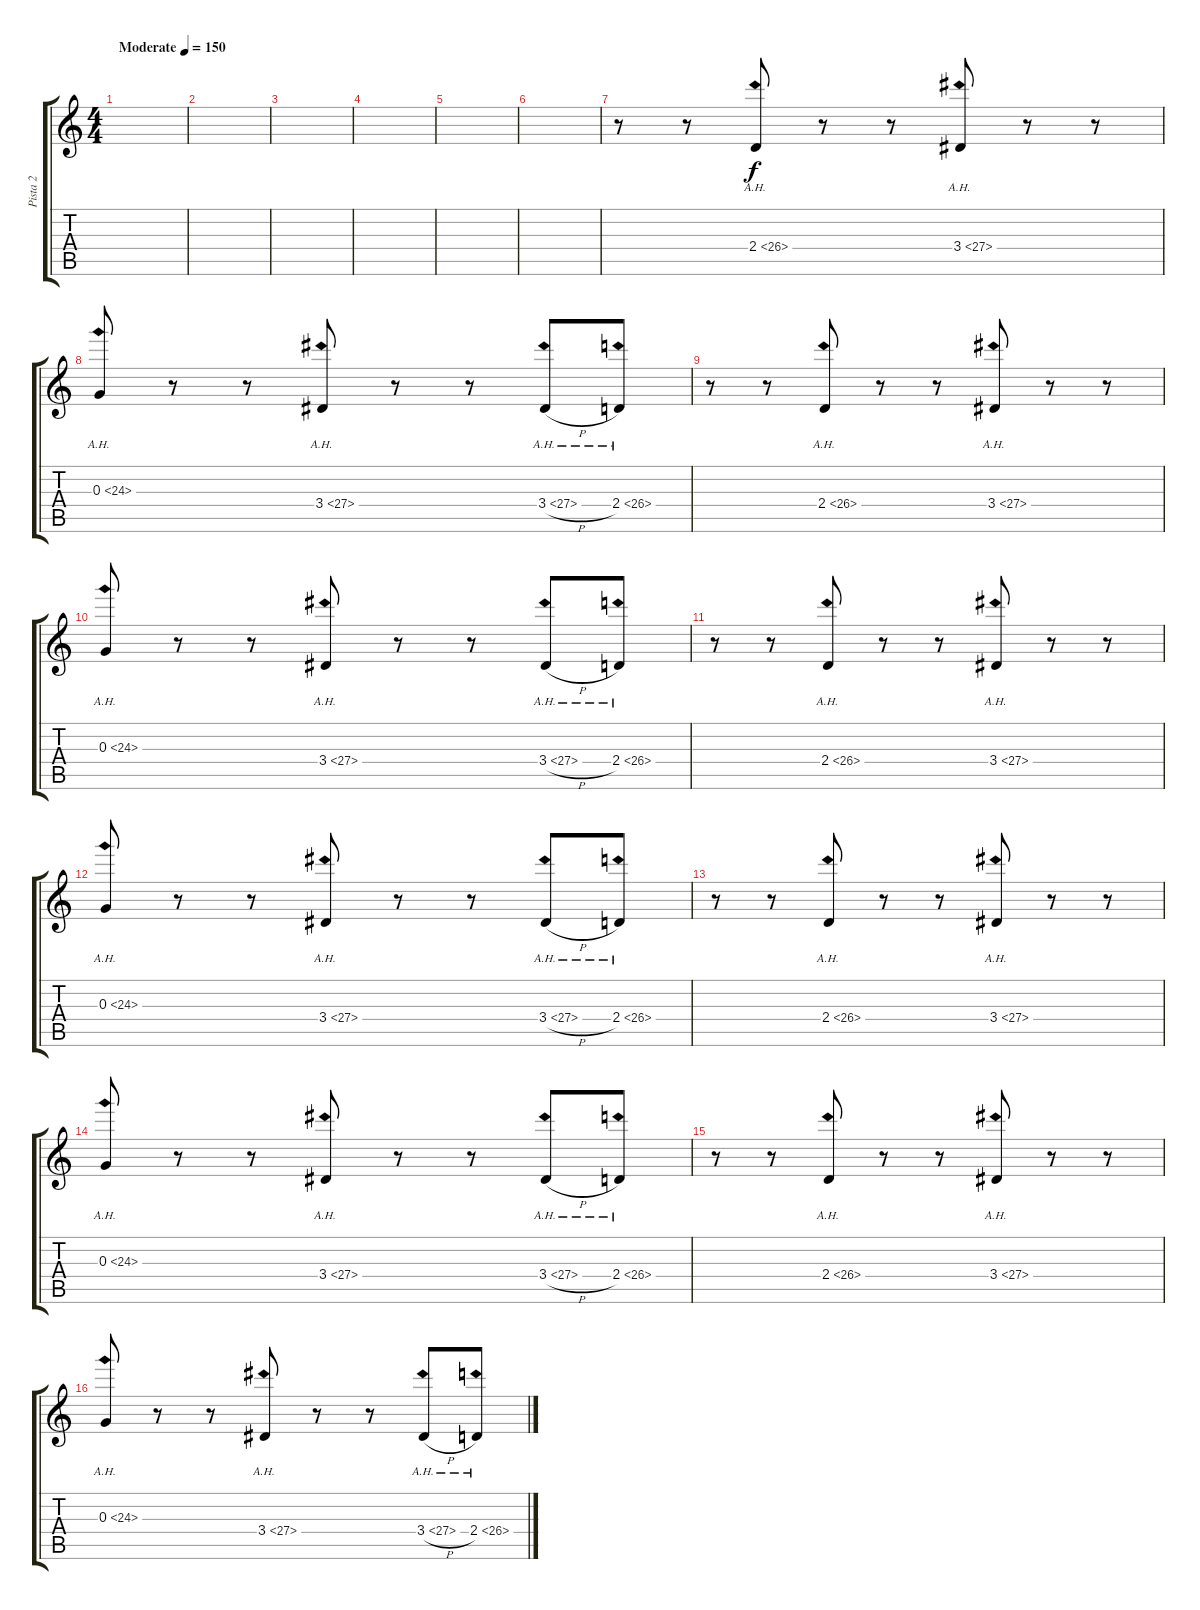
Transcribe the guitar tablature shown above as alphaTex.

\track ("Pista 2" "Pista 2") {instrument distortionguitar}
\staff {score tabs}
\tuning (E4 C4 G3 C3 G2 C2) {hide}
\ts (4 4)
\tempo (150 "Moderate")
\clef g2
\ks c
|
|
|
|
|
|
r.8 r.8 2.4{ah 24}.8 r.8 r.8 3.4{ah 24}.8 r.8 r.8 |
0.3{ah 24}.8 r.8 r.8 3.4{ah 24}.8 r.8 r.8 3.4{ah 24 h}.8 2.4{ah 24}.8 |
r.8 r.8 2.4{ah 24}.8 r.8 r.8 3.4{ah 24}.8 r.8 r.8 |
0.3{ah 24}.8 r.8 r.8 3.4{ah 24}.8 r.8 r.8 3.4{ah 24 h}.8 2.4{ah 24}.8 |
r.8 r.8 2.4{ah 24}.8 r.8 r.8 3.4{ah 24}.8 r.8 r.8 |
0.3{ah 24}.8 r.8 r.8 3.4{ah 24}.8 r.8 r.8 3.4{ah 24 h}.8 2.4{ah 24}.8 |
r.8 r.8 2.4{ah 24}.8 r.8 r.8 3.4{ah 24}.8 r.8 r.8 |
0.3{ah 24}.8 r.8 r.8 3.4{ah 24}.8 r.8 r.8 3.4{ah 24 h}.8 2.4{ah 24}.8 |
r.8 r.8 2.4{ah 24}.8 r.8 r.8 3.4{ah 24}.8 r.8 r.8 |
0.3{ah 24}.8 r.8 r.8 3.4{ah 24}.8 r.8 r.8 3.4{ah 24 h}.8 2.4{ah 24}.8
